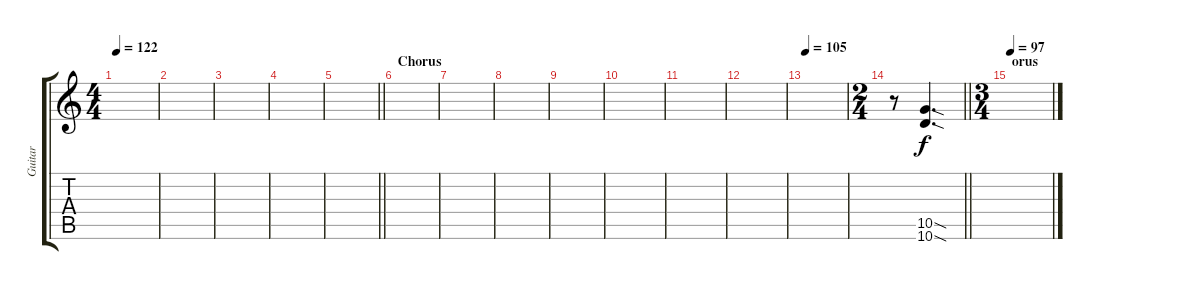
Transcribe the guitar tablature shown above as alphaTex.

\track ("Guitar" "Guitar") {instrument distortionguitar}
\staff {score tabs}
\tuning (E4 B3 G3 D3 A2 E2) {hide}
\ts (4 4)
\tempo 122
\clef g2
\ks c
|
|
|
|
\barLineRight lightlight
|
\section ("" "Chorus")
|
|
|
|
|
|
|
\tempo 105
|
\ts (2 4)
\barLineRight lightlight
r.8 (10.5{sod} 10.6{sod}).4{d} |
\ts (3 4)
\section ("" "orus")
\tempo 97
